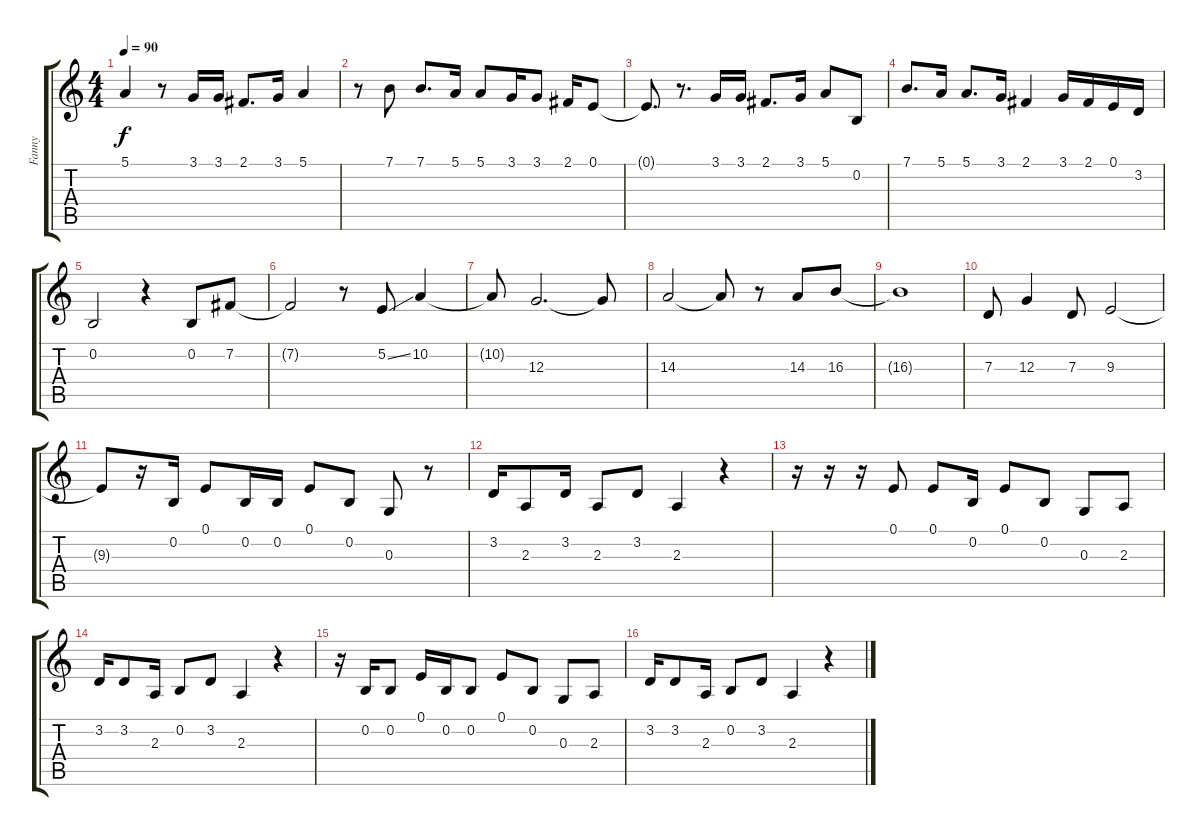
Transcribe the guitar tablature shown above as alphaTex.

\track ("Fanny" "Fanny") {instrument viola}
\staff {score tabs}
\tuning (E4 B3 G3 D3 A2 E2) {hide}
\ts (4 4)
\tempo 90
\clef g2
\ks c
5.1{t}.4{dy f} r.8 3.1.16 3.1.16 2.1.8{d} 3.1.16 5.1.4 |
r.8 7.1.8 7.1.8{d} 5.1.16 5.1.8 3.1.16 3.1.8 2.1.16 0.1.8 |
0.1{t}.8{d} r.8{d} 3.1.16 3.1.16 2.1.8{d} 3.1.16 5.1.8 0.2.8 |
7.1.8{d} 5.1.16 5.1.8{d} 3.1.16 2.1.4 3.1.16 2.1.16 0.1.16 3.2.16 |
0.2.2 r.4 0.2.8 7.2.8 |
7.2{t}.2 r.8 5.2{ss}.8 10.2.4 |
10.2{t}.8 12.3.2{d} 12.3{t}.8 |
14.3.2 14.3{t}.8 r.8 14.3.8 16.3.8 |
16.3{t}.1 |
7.3.8 12.3.4 7.3.8 9.3.2 |
9.3{t}.8 r.16 0.2.16 0.1.8 0.2.16 0.2.16 0.1.8 0.2.8 0.3.8 r.8 |
3.2.16 2.3.8 3.2.16 2.3.8 3.2.8 2.3.4 r.4 |
r.16 r.16 r.16 0.1.8 0.1.8 0.2.16 0.1.8 0.2.8 0.3.8 2.3.8 |
3.2.16 3.2.8 2.3.16 0.2.8 3.2.8 2.3.4 r.4 |
r.16 0.2.16 0.2.8 0.1.16 0.2.16 0.2.8 0.1.8 0.2.8 0.3.8 2.3.8 |
3.2.16 3.2.8 2.3.16 0.2.8 3.2.8 2.3.4 r.4
